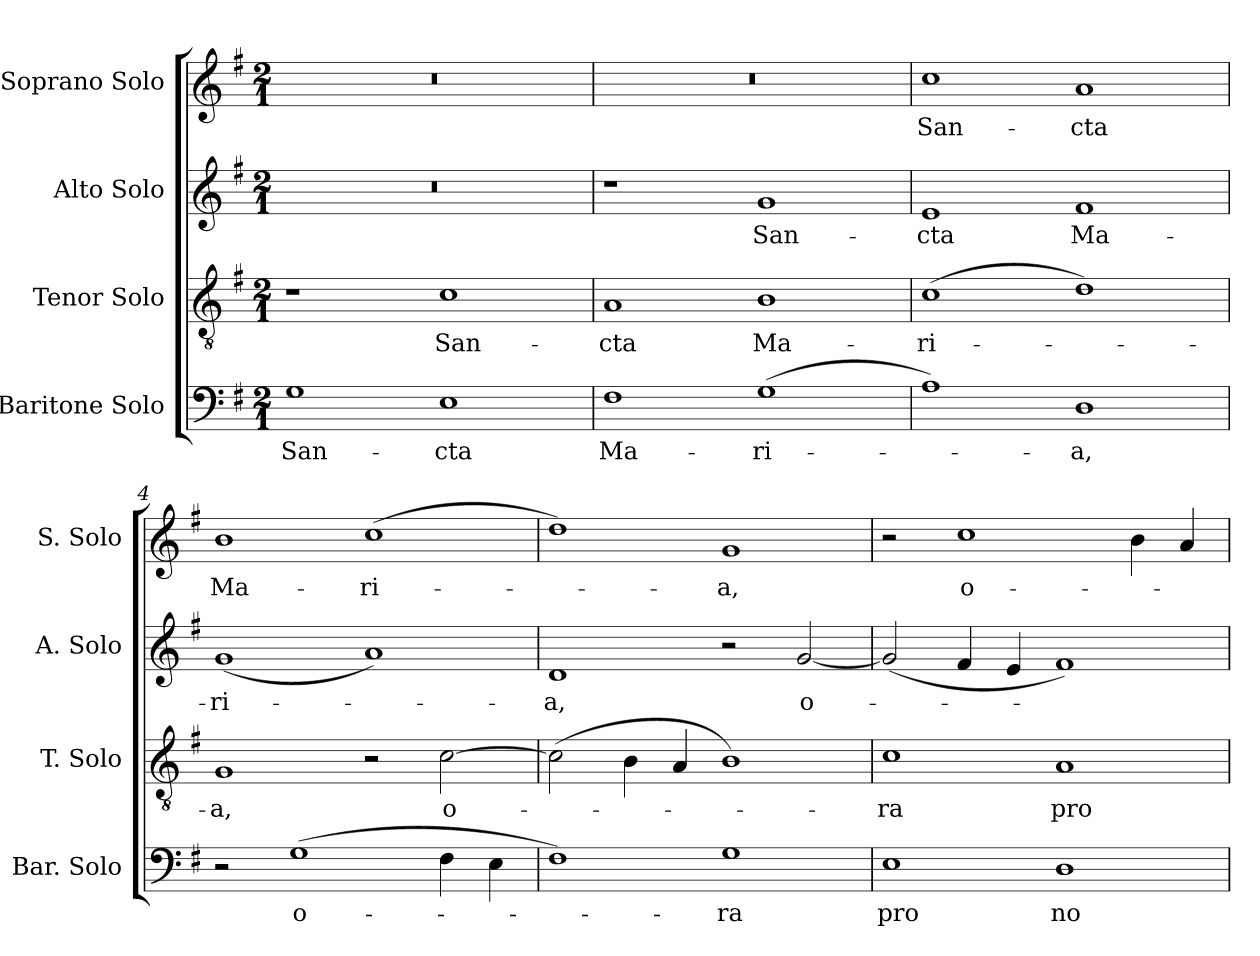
**kern	**text	**kern	**text	**kern	**text	**kern	**text
*part4	*part4	*part3	*part3	*part2	*part2	*part1	*part1
*staff4	*staff4	*staff3	*staff3	*staff2	*staff2	*staff1	*staff1
*I"Baritone Solo	*	*I"Tenor Solo	*	*I"Alto Solo	*	*I"Soprano Solo	*
*I'Bar. Solo	*	*I'T. Solo	*	*I'A. Solo	*	*I'S. Solo	*
!!LO:PB:g=z
*clefF4	*	*clefGv2	*	*clefG2	*	*clefG2	*
*	*	*ITrd7c12	*	*	*	*	*
*k[f#]	*	*k[f#]	*	*k[f#]	*	*k[f#]	*
*G:	*	*G:	*	*G:	*	*G:	*
*M2/1	*	*M2/1	*	*M2/1	*	*M2/1	*
*MM224	*	*MM224	*	*MM224	*	*MM224	*
=1	=1	=1	=1	=1	=1	=1	=1
!	!LO:LY:b:color=#000000	!	!	!LO:N:vis=1	!	!LO:N:vis=1	!
1Gi	San-	1r	.	0r	.	0r	.
!	!LO:LY:b:color=#000000	!	!	!	!	!	!
!	!	!	!LO:LY:b:color=#000000	!	!	!	!
1Ei	-cta	1Ci	San-	.	.	.	.
=2	=2	=2	=2	=2	=2	=2	=2
!	!LO:LY:b:color=#000000	!	!	!	!	!	!
!	!	!	!LO:LY:b:color=#000000	!	!	!LO:N:vis=1	!
1F#i	Ma-	1AAi	-cta	1r	.	0r	.
!	!LO:LY:b:color=#000000	!	!	!	!	!	!
!	!	!	!LO:LY:b:color=#000000	!	!	!	!
!	!	!	!	!	!LO:LY:b:color=#000000	!	!
(1Gi	-ri-	1BBi	Ma-	1gi	San-	.	.
=3	=3	=3	=3	=3	=3	=3	=3
!	!	!	!LO:LY:b:color=#000000	!	!	!	!
!	!	!	!	!	!LO:LY:b:color=#000000	!	!
!	!	!	!	!	!	!	!LO:LY:b:color=#000000
1Ai)	.	(1Ci	-ri-	1ei	-cta	1cci	San-
!	!LO:LY:b:color=#000000	!	!	!	!	!	!
!	!	!	!	!	!LO:LY:b:color=#000000	!	!
!	!	!	!	!	!	!	!LO:LY:b:color=#000000
1Di	-a,	1Di)	.	1f#i	Ma-	1ai	-cta
=4	=4	=4	=4	=4	=4	=4	=4
!	!	!	!LO:LY:b:color=#000000	!	!	!	!
!	!	!	!	!	!LO:LY:b:color=#000000	!	!
!	!	!	!	!	!	!	!LO:LY:b:color=#000000
2r	.	1GGi	-a,	(1gi	-ri-	1bi	Ma-
!	!LO:LY:b:color=#000000	!	!	!	!	!	!
(1Gi	o-	.	.	.	.	.	.
!	!	!	!	!	!	!	!LO:LY:b:color=#000000
.	.	2r	.	1ai)	.	(1cci	-ri-
!	!	!	!LO:LY:b:color=#000000	!	!	!	!
4F#i\	.	[2Ci\	o-	.	.	.	.
4Ei\	.	.	.	.	.	.	.
=5	=5	=5	=5	=5	=5	=5	=5
!	!	!	!	!	!LO:LY:b:color=#000000	!	!
1F#i)	.	(2Ci\]	.	1di	-a,	1ddi)	.
.	.	4BBi\	.	.	.	.	.
.	.	4AAi/	.	.	.	.	.
!	!LO:LY:b:color=#000000	!	!	!	!	!	!
!	!	!	!	!	!	!	!LO:LY:b:color=#000000
1Gi	-ra	1BBi)	.	2r	.	1gi	-a,
!	!	!	!	!	!LO:LY:b:color=#000000	!	!
.	.	.	.	[2gi/	o-	.	.
=6	=6	=6	=6	=6	=6	=6	=6
!	!LO:LY:b:color=#000000	!	!	!	!	!	!
!	!	!	!LO:LY:b:color=#000000	!	!	!	!
1Ei	pro	1Ci	-ra	(2gi/]	.	2r	.
!	!	!	!	!	!	!	!LO:LY:b:color=#000000
.	.	.	.	4f#i/	.	1cci	o-
.	.	.	.	4ei/	.	.	.
!	!LO:LY:b:color=#000000	!	!	!	!	!	!
!	!	!	!LO:LY:b:color=#000000	!	!	!	!
1Di	no-	1AAi	pro	1f#i)	.	.	.
.	.	.	.	.	.	4bi\	.
.	.	.	.	.	.	4ai/	.
=	=	=	=	=	=	=	=
*-	*-	*-	*-	*-	*-	*-	*-
